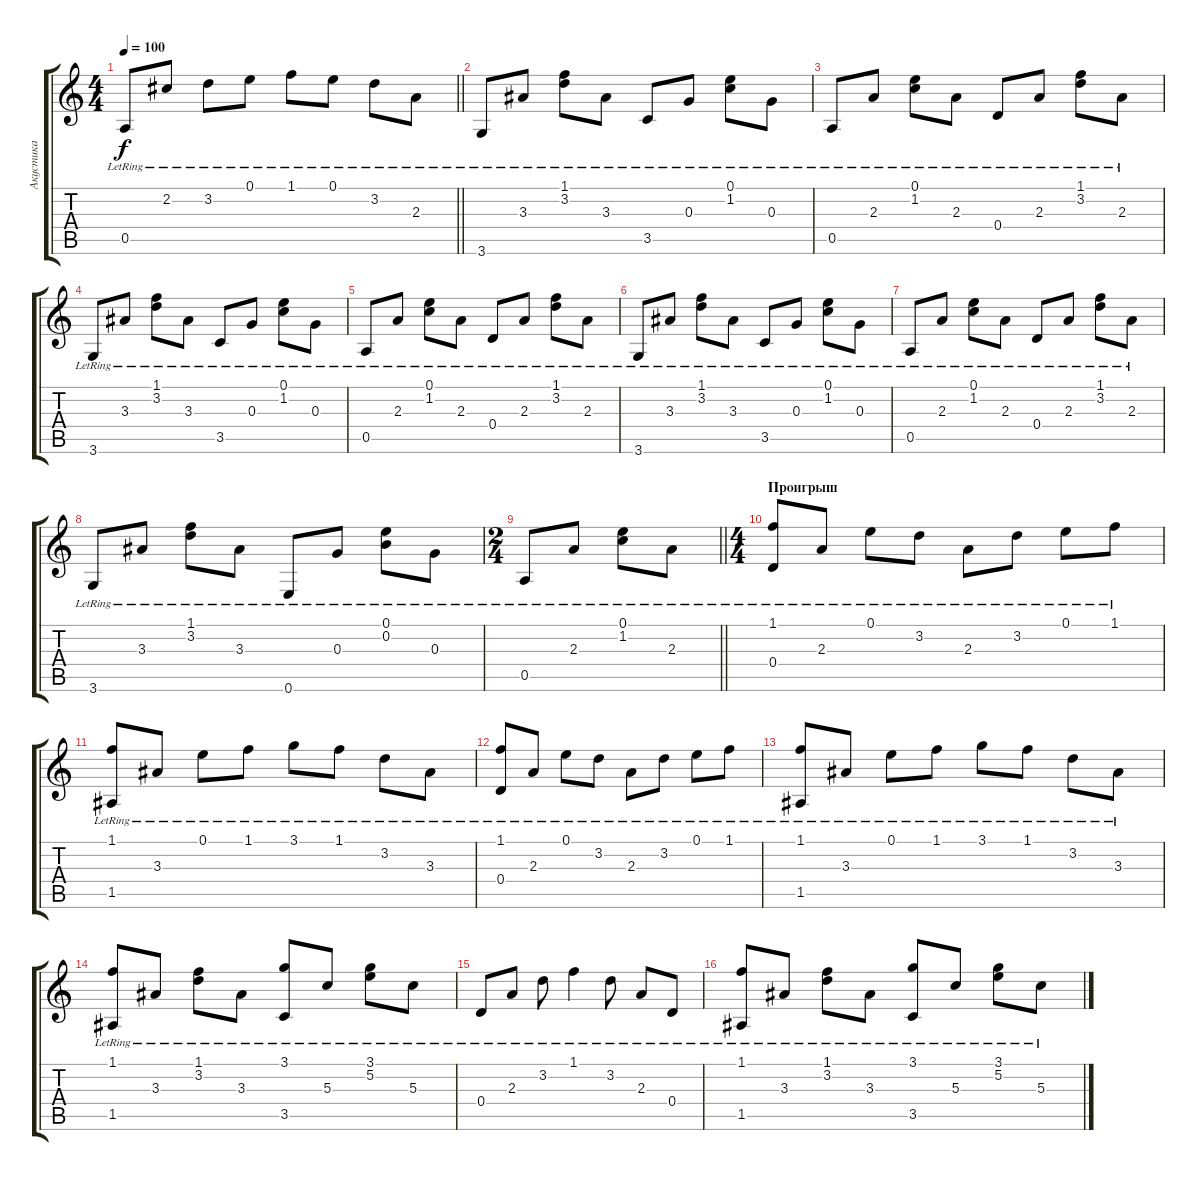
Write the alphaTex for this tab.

\track ("Акустика" "Акустика") {instrument electricguitarclean}
\staff {score tabs}
\tuning (E4 B3 G3 D3 A2 E2) {hide}
\ts (4 4)
\tempo 100
\clef g2
\barLineRight lightlight
\ks c
0.5{lr}.8{dy f} 2.2{lr}.8 3.2{lr}.8 0.1{lr}.8 1.1{lr}.8 0.1{lr}.8 3.2{lr}.8 2.3{lr}.8 |
\section ("" " ")
3.6{lr}.8 3.3{lr}.8 (1.1{lr} 3.2{lr}).8 3.3{lr}.8 3.5{lr}.8 0.3{lr}.8 (0.1{lr} 1.2{lr}).8 0.3{lr}.8 |
0.5{lr}.8 2.3{lr}.8 (0.1{lr} 1.2{lr}).8 2.3{lr}.8 0.4{lr}.8 2.3{lr}.8 (1.1{lr} 3.2{lr}).8 2.3{lr}.8 |
3.6{lr}.8 3.3{lr}.8 (1.1{lr} 3.2{lr}).8 3.3{lr}.8 3.5{lr}.8 0.3{lr}.8 (0.1{lr} 1.2{lr}).8 0.3{lr}.8 |
0.5{lr}.8 2.3{lr}.8 (0.1{lr} 1.2{lr}).8 2.3{lr}.8 0.4{lr}.8 2.3{lr}.8 (1.1{lr} 3.2{lr}).8 2.3{lr}.8 |
3.6{lr}.8 3.3{lr}.8 (1.1{lr} 3.2{lr}).8 3.3{lr}.8 3.5{lr}.8 0.3{lr}.8 (0.1{lr} 1.2{lr}).8 0.3{lr}.8 |
0.5{lr}.8 2.3{lr}.8 (0.1{lr} 1.2{lr}).8 2.3{lr}.8 0.4{lr}.8 2.3{lr}.8 (1.1{lr} 3.2{lr}).8 2.3{lr}.8 |
3.6{lr}.8 3.3{lr}.8 (1.1{lr} 3.2{lr}).8 3.3{lr}.8 0.6{lr}.8 0.3{lr}.8 (0.1{lr} 0.2{lr}).8 0.3{lr}.8 |
\ts (2 4)
\barLineRight lightlight
0.5{lr}.8 2.3{lr}.8 (0.1{lr} 1.2{lr}).8 2.3{lr}.8 |
\ts (4 4)
\section ("" "Проигрыш")
(1.1{lr} 0.4{lr}).8 2.3{lr}.8 0.1{lr}.8 3.2{lr}.8 2.3{lr}.8 3.2{lr}.8 0.1{lr}.8 1.1{lr}.8 |
(1.1{lr} 1.5{lr}).8 3.3{lr}.8 0.1{lr}.8 1.1{lr}.8 3.1{lr}.8 1.1{lr}.8 3.2{lr}.8 3.3{lr}.8 |
(1.1{lr} 0.4{lr}).8 2.3{lr}.8 0.1{lr}.8 3.2{lr}.8 2.3{lr}.8 3.2{lr}.8 0.1{lr}.8 1.1{lr}.8 |
(1.1{lr} 1.5{lr}).8 3.3{lr}.8 0.1{lr}.8 1.1{lr}.8 3.1{lr}.8 1.1{lr}.8 3.2{lr}.8 3.3{lr}.8 |
(1.1{lr} 1.5{lr}).8 3.3{lr}.8 (1.1{lr} 3.2{lr}).8 3.3{lr}.8 (3.1{lr} 3.5{lr}).8 5.3{lr}.8 (3.1{lr} 5.2{lr}).8 5.3{lr}.8 |
0.4{lr}.8 2.3{lr}.8 3.2{lr}.8 1.1{lr}.4 3.2{lr}.8 2.3{lr}.8 0.4{lr}.8 |
(1.1{lr} 1.5{lr}).8 3.3{lr}.8 (1.1{lr} 3.2{lr}).8 3.3{lr}.8 (3.1{lr} 3.5{lr}).8 5.3{lr}.8 (3.1{lr} 5.2{lr}).8 5.3{lr}.8
